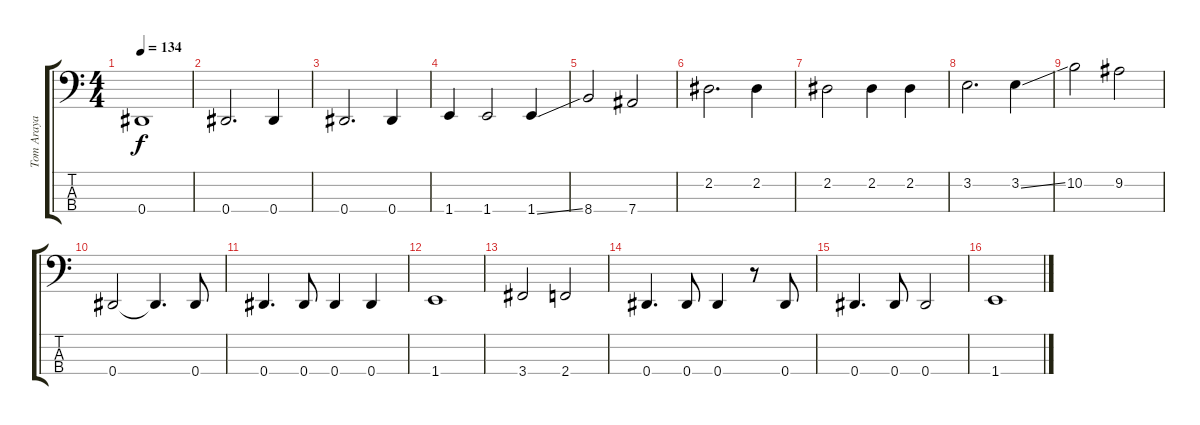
\track ("Tom Araya (Bass)" "Tom Araya ") {instrument electricbasspick}
\staff {score tabs}
\tuning (Gb2 Db2 Ab1 Eb1) {hide}
\ts (4 4)
\tempo 134
\clef f4
\ks c
0.4{t}.1{dy f} |
0.4.2{d} 0.4.4 |
0.4.2{d} 0.4.4 |
1.4.4 1.4.2 1.4{ss}.4 |
8.4.2 7.4.2 |
2.2.2{d} 2.2.4 |
2.2.2 2.2.4 2.2.4 |
3.2.2{d} 3.2{ss}.4 |
10.2.2 9.2.2 |
0.4.2 0.4{t}.4{d} 0.4.8 |
0.4.4{d} 0.4.8 0.4.4 0.4.4 |
1.4.1 |
3.4.2 2.4.2 |
0.4.4{d} 0.4.8 0.4.4 r.8 0.4.8 |
0.4.4{d} 0.4.8 0.4.2 |
1.4.1
